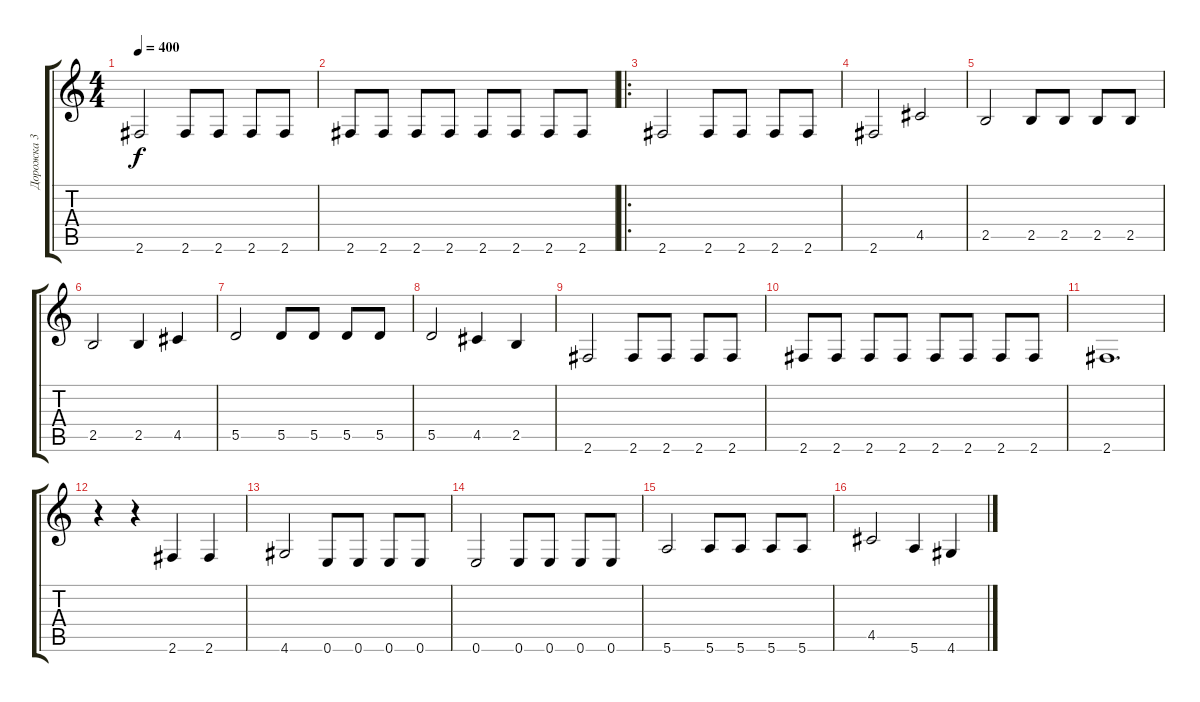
\track ("Дорожка 3" "Дорожка 3") {instrument electricbassfinger}
\staff {score tabs}
\tuning (E4 B3 G3 D3 A2 E2) {hide}
\ts (4 4)
\tempo 400
\clef g2
\ks c
2.6.2{dy f} 2.6.8 2.6.8 2.6.8 2.6.8 |
2.6.8 2.6.8 2.6.8 2.6.8 2.6.8 2.6.8 2.6.8 2.6.8 |
\ro
2.6.2 2.6.8 2.6.8 2.6.8 2.6.8 |
2.6.2 4.5.2 |
2.5.2 2.5.8 2.5.8 2.5.8 2.5.8 |
2.5.2 2.5.4 4.5.4 |
5.5.2 5.5.8 5.5.8 5.5.8 5.5.8 |
5.5.2 4.5.4 2.5.4 |
2.6.2 2.6.8 2.6.8 2.6.8 2.6.8 |
2.6.8 2.6.8 2.6.8 2.6.8 2.6.8 2.6.8 2.6.8 2.6.8 |
2.6.1{d} |
r.4 r.4 2.6.4 2.6.4 |
4.6.2 0.6.8 0.6.8 0.6.8 0.6.8 |
0.6.2 0.6.8 0.6.8 0.6.8 0.6.8 |
5.6.2 5.6.8 5.6.8 5.6.8 5.6.8 |
4.5.2 5.6.4 4.6.4
